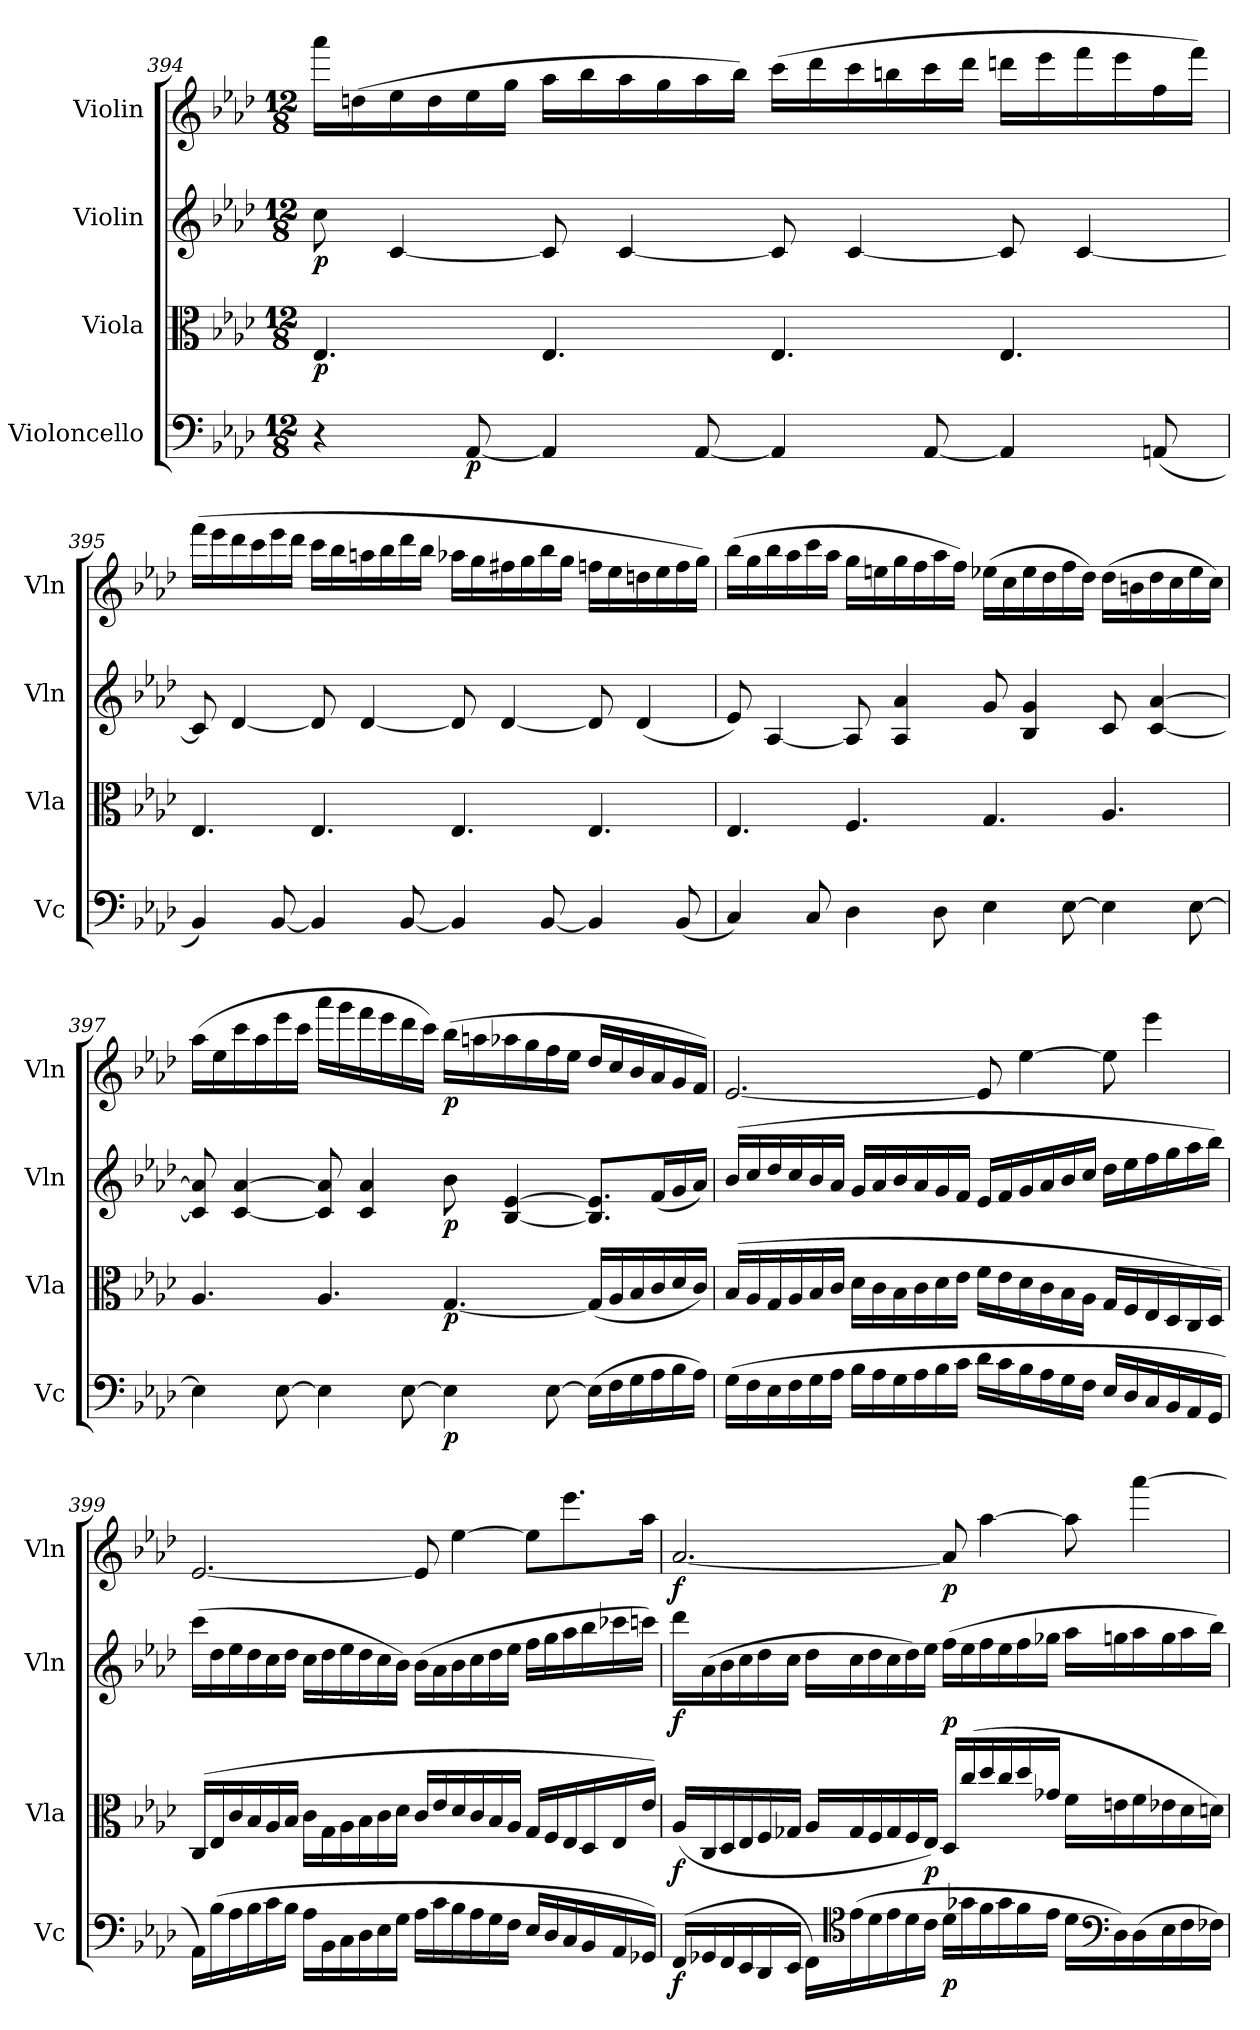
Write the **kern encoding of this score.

**kern	**dynam	**kern	**dynam	**kern	**dynam	**kern	**dynam
*part4	*part4	*part3	*part3	*part2	*part2	*part1	*part1
*staff4	*staff4	*staff3	*staff3	*staff2	*staff2	*staff1	*staff1
*I"Violoncello	*	*I"Viola	*	*I"Violin	*	*I"Violin	*
*I'Vc	*	*I'Vla	*	*I'Vln	*	*I'Vln	*
*clefF4	*	*clefC3	*	*clefG2	*	*clefG2	*
*k[b-e-a-d-]	*	*k[b-e-a-d-]	*	*k[b-e-a-d-]	*	*k[b-e-a-d-]	*
*M12/8	*	*M12/8	*	*M12/8	*	*M12/8	*
=394	=394	=394	=394	=394	=394	=394	=394
4r	.	4.E-	p	8cc	p	16aaa-\LL	.
.	.	.	.	.	.	(16ddn\	.
.	.	.	.	[4c	.	16ee-\	.
.	.	.	.	.	.	16dd\	.
[8AA-	p	.	.	.	.	16ee-\	.
.	.	.	.	.	.	16gg\JJ	.
4AA-]	.	4.E-	.	8c]	.	16aa-\LL	.
.	.	.	.	.	.	16bb-\	.
.	.	.	.	[4c	.	16aa-\	.
.	.	.	.	.	.	16gg\	.
[8AA-	.	.	.	.	.	16aa-\	.
.	.	.	.	.	.	16bb-\JJ)	.
4AA-]	.	4.E-	.	8c]	.	(16ccc\LL	.
.	.	.	.	.	.	16ddd-\	.
.	.	.	.	[4c	.	16ccc\	.
.	.	.	.	.	.	16bbn\	.
[8AA-	.	.	.	.	.	16ccc\	.
.	.	.	.	.	.	16ddd-\JJ	.
4AA-]	.	4.E-	.	8c]	.	16dddn\LL	.
.	.	.	.	.	.	16eee-\	.
.	.	.	.	[4c	.	16fff\	.
.	.	.	.	.	.	16eee-\	.
(8AAn	.	.	.	.	.	16ff\	.
.	.	.	.	.	.	16fff\JJ)	.
=395	=395	=395	=395	=395	=395	=395	=395
4BB-)	.	4.E-	.	8c]	.	(16fff\LL	.
.	.	.	.	.	.	16eee-\	.
.	.	.	.	[4d-	.	16ddd-\	.
.	.	.	.	.	.	16ccc\	.
[8BB-	.	.	.	.	.	16eee-\	.
.	.	.	.	.	.	16ddd-\JJ	.
4BB-]	.	4.E-	.	8d-]	.	16ccc\LL	.
.	.	.	.	.	.	16bb-\	.
.	.	.	.	[4d-	.	16aan\	.
.	.	.	.	.	.	16bb-\	.
[8BB-	.	.	.	.	.	16ddd-\	.
.	.	.	.	.	.	16bb-\JJ	.
4BB-]	.	4.E-	.	8d-]	.	16aa-X\LL	.
.	.	.	.	.	.	16gg\	.
.	.	.	.	[4d-	.	16ff#X\	.
.	.	.	.	.	.	16gg\	.
[8BB-	.	.	.	.	.	16bb-\	.
.	.	.	.	.	.	16gg\JJ	.
4BB-]	.	4.E-	.	8d-]	.	16ffn\LL	.
.	.	.	.	.	.	16ee-\	.
.	.	.	.	(4d-	.	16ddn\	.
.	.	.	.	.	.	16ee-\	.
(8BB-	.	.	.	.	.	16ff\	.
.	.	.	.	.	.	16gg\JJ)	.
=396	=396	=396	=396	=396	=396	=396	=396
4C)	.	4.E-	.	8e-)	.	(16bb-\LL	.
.	.	.	.	.	.	16gg\	.
.	.	.	.	[4A-	.	16bb-\	.
.	.	.	.	.	.	16aa-\	.
8C	.	.	.	.	.	16ccc\	.
.	.	.	.	.	.	16aa-\JJ	.
4D-	.	4.F	.	8A-]	.	16gg\LL	.
.	.	.	.	.	.	16een\	.
.	.	.	.	4A- 4a-	.	16gg\	.
.	.	.	.	.	.	16ff\	.
8D-	.	.	.	.	.	16aa-\	.
.	.	.	.	.	.	16ff\JJ)	.
4E-	.	4.G	.	8g	.	(16ee-X\LL	.
.	.	.	.	.	.	16cc\	.
.	.	.	.	4B- 4g	.	16ee-\	.
.	.	.	.	.	.	16dd-\	.
[8E-	.	.	.	.	.	16ff\	.
.	.	.	.	.	.	16dd-\JJ)	.
4E-]	.	4.A-	.	8c	.	(16dd-\LL	.
.	.	.	.	.	.	16bn\	.
.	.	.	.	[4c [4a-	.	16dd-\	.
.	.	.	.	.	.	16cc\	.
[8E-	.	.	.	.	.	16ee-\	.
.	.	.	.	.	.	16cc\JJ)	.
=397	=397	=397	=397	=397	=397	=397	=397
4E-]	.	4.A-	.	8c] 8a-]	.	(16aa-\LL	.
.	.	.	.	.	.	16ee-\	.
.	.	.	.	[4c [4a-	.	16ccc\	.
.	.	.	.	.	.	16aa-\	.
[8E-	.	.	.	.	.	16eee-\	.
.	.	.	.	.	.	16ccc\JJ	.
4E-]	.	4.A-	.	8c] 8a-]	.	16aaa-\LL	.
.	.	.	.	.	.	16ggg\	.
.	.	.	.	4c 4a-	.	16fff\	.
.	.	.	.	.	.	16eee-\	.
[8E-	.	.	.	.	.	16ddd-\	.
.	.	.	.	.	.	16ccc\JJ)	.
4E-]	p	[4.G	p	8b-	p	(16bb-\LL	p
.	.	.	.	.	.	16aan\	.
.	.	.	.	[4B- [4e-	.	16aa-X\	.
.	.	.	.	.	.	16gg\	.
[8E-	.	.	.	.	.	16ff\	.
.	.	.	.	.	.	16ee-\JJ	.
(16E-\LL]	.	(16G/LL]	.	8.B-]/ 8.e-]/L	.	16dd-/LL	.
16F\	.	16A-/	.	.	.	16cc/	.
16G\	.	16B-/	.	.	.	16b-/	.
16A-\	.	16c/	.	(16f/L	.	16a-/	.
16B-\	.	16d-/	.	16g/	.	16g/	.
16A-\JJ)	.	16c/JJ)	.	16a-/JJ)	.	16f/JJ)	.
=398	=398	=398	=398	=398	=398	=398	=398
(16G\LL	.	(16B-/LL	.	(16b-/LL	.	[2.e-	.
16F\	.	16A-/	.	16cc/	.	.	.
16E-\	.	16G/	.	16dd-/	.	.	.
16F\	.	16A-/	.	16cc/	.	.	.
16G\	.	16B-/	.	16b-/	.	.	.
16A-\JJ	.	16c/JJ	.	16a-/JJ	.	.	.
16B-\LL	.	16d-\LL	.	16g/LL	.	.	.
16A-\	.	16c\	.	16a-/	.	.	.
16G\	.	16B-\	.	16b-/	.	.	.
16A-\	.	16c\	.	16a-/	.	.	.
16B-\	.	16d-\	.	16g/	.	.	.
16c\JJ	.	16e-\JJ	.	16f/JJ	.	.	.
16d-\LL	.	16f\LL	.	16e-/LL	.	8e-]	.
16c\	.	16e-\	.	16f/	.	.	.
16B-\	.	16d-\	.	16g/	.	[4ee-	.
16A-\	.	16c\	.	16a-/	.	.	.
16G\	.	16B-\	.	16b-/	.	.	.
16F\JJ	.	16A-\JJ	.	16cc/JJ	.	.	.
16E-/LL	.	16G/LL	.	16dd-\LL	.	8ee-]	.
16D-/	.	16F/	.	16ee-\	.	.	.
16C/	.	16E-/	.	16ff\	.	4eee-	.
16BB-/	.	16D-/	.	16gg\	.	.	.
16AA-/	.	16C/	.	16aa-\	.	.	.
16GG/JJ	.	16D-/JJ)	.	16bb-\JJ)	.	.	.
=399	=399	=399	=399	=399	=399	=399	=399
16AA-\LL)	.	(16C/LL	.	(16ccc\LL	.	[2.e-	.
(16B-\	.	16E-/	.	16dd-\	.	.	.
16A-\	.	16c/	.	16ee-\	.	.	.
16B-\	.	16B-/	.	16dd-\	.	.	.
16c\	.	16A-/	.	16cc\	.	.	.
16B-\JJ	.	16B-/JJ	.	16dd-\JJ	.	.	.
16A-\LL	.	16c\LL	.	16cc\LL	.	.	.
16BB-\	.	16G\	.	16dd-\	.	.	.
16C\	.	16A-\	.	16ee-\	.	.	.
16D-\	.	16B-\	.	16dd-\	.	.	.
16E-\	.	16c\	.	16cc\	.	.	.
16G\JJ	.	16d-\JJ	.	16b-\JJ)	.	.	.
16A-\LL	.	16c/LL	.	(16b-\LL	.	8e-]	.
16c\	.	16e-/	.	16a-\	.	.	.
16B-\	.	16d-/	.	16b-\	.	[4ee-	.
16A-\	.	16c/	.	16cc\	.	.	.
16G\	.	16B-/	.	16dd-\	.	.	.
16F\JJ	.	16A-/JJ	.	16ee-\JJ	.	.	.
16E-/LL	.	16G/LL	.	16ff\LL	.	8ee-\L]	.
16D-/	.	16F/	.	16gg\	.	.	.
16C/	.	16E-/	.	16aa-\	.	8.eee-\	.
16BB-/	.	16D-/	.	16bb-\	.	.	.
16AA-/	.	16E-/	.	16ccc-X\	.	.	.
16GG-X/JJ)	.	16e-/JJ)	.	16cccn\JJ)	.	16aa-\Jk	.
=400	=400	=400	=400	=400	=400	=400	=400
(16FF/LL	f	(16A-/LL	f	16ddd-\LL	f	[2.a-	f
16GG-X/	.	16C/	.	(16a-\	.	.	.
16FF/	.	16D-/	.	16b-\	.	.	.
16EE-/	.	16E-/	.	16cc\	.	.	.
16DD-/	.	16F/	.	16dd-\	.	.	.
16EE-/JJ	.	16G-X/JJ	.	16cc\JJ	.	.	.
16FF\LL)	.	16A-/LL	.	16dd-\LL	.	.	.
*clefC4	*	*	*	*	*	*	*
(16e-\	.	16G-/	.	16cc\	.	.	.
16d-\	.	16F/	.	16dd-\	.	.	.
16e-\	.	16G-/	.	16cc\	.	.	.
16d-\	.	16F/	.	16dd-\)	.	.	.
16c\JJ	.	16E-/JJ)	p	16ee-\JJ	.	.	.
16d-\LL	p	16D-/LL	.	(16ff\LL	p	8a-]	p
16g-X\	.	(16cc/	.	16ee-\	.	.	.
16f\	.	16dd-/	.	16ff\	.	[4aa-	.
16g-\	.	16cc/	.	16ee-\	.	.	.
16f\	.	16dd-/	.	16ff\	.	.	.
16e-\JJ	.	16g-X/JJ	.	16gg-X\JJ	.	.	.
16d-\LL	.	16f\LL	.	16aa-\LL	.	8aa-]	.
*clefF4	*	*	*	*	*	*	*
16D-\)	.	16en\	.	16ggn\	.	.	.
(16D-\	.	16f\	.	16aa-\	.	[4aaa-	.
16E-\	.	16e-X\	.	16gg\	.	.	.
16F\	.	16d-\	.	16aa-\	.	.	.
16F-X\JJ)	.	16dn\JJ)	.	16bb-\JJ)	.	.	.
=	=	=	=	=	=	=	=
*-	*-	*-	*-	*-	*-	*-	*-
